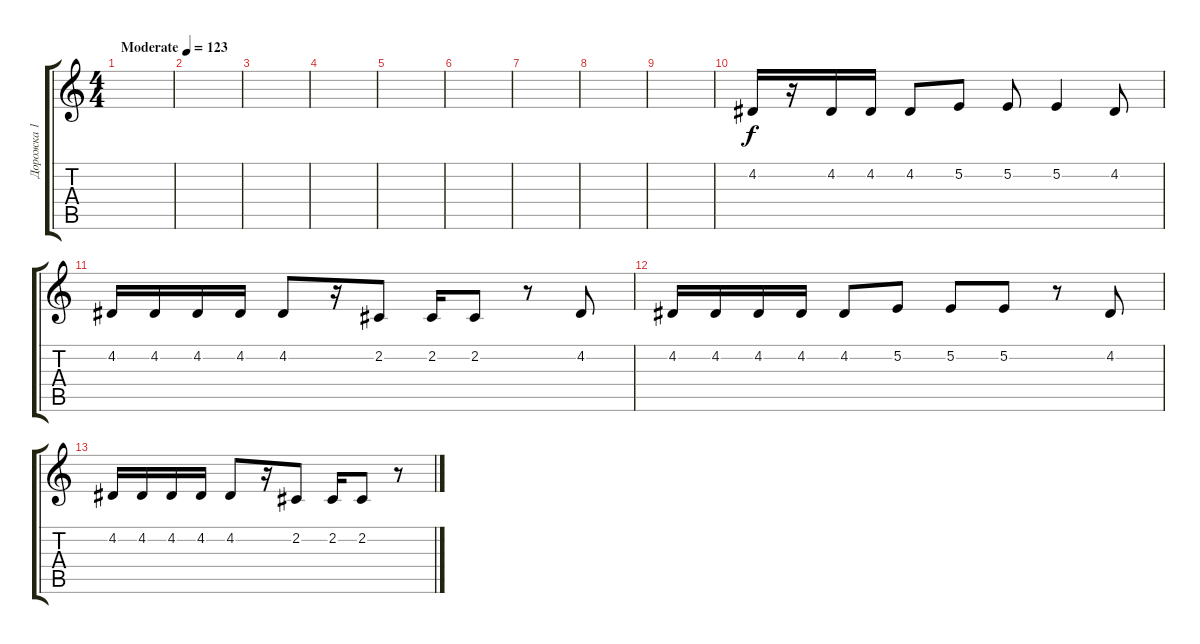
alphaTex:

\track ("Дорожка 1" "Дорожка 1") {solo instrument tenorsax}
\staff {score tabs}
\tuning (E4 B3 G3 D3 A2 E2) {hide}
\ts (4 4)
\tempo (123 "Moderate")
\clef g2
\ks c
|
|
|
|
|
|
|
|
|
4.2.16 r.16 4.2.16 4.2.16 4.2.8 5.2.8 5.2.8 5.2.4 4.2.8 |
4.2.16 4.2.16 4.2.16 4.2.16 4.2.8 r.16 2.2.8 2.2.16 2.2.8 r.8 4.2.8 |
4.2.16 4.2.16 4.2.16 4.2.16 4.2.8 5.2.8 5.2.8 5.2.8 r.8 4.2.8 |
4.2.16 4.2.16 4.2.16 4.2.16 4.2.8 r.16 2.2.8 2.2.16 2.2.8 r.8
